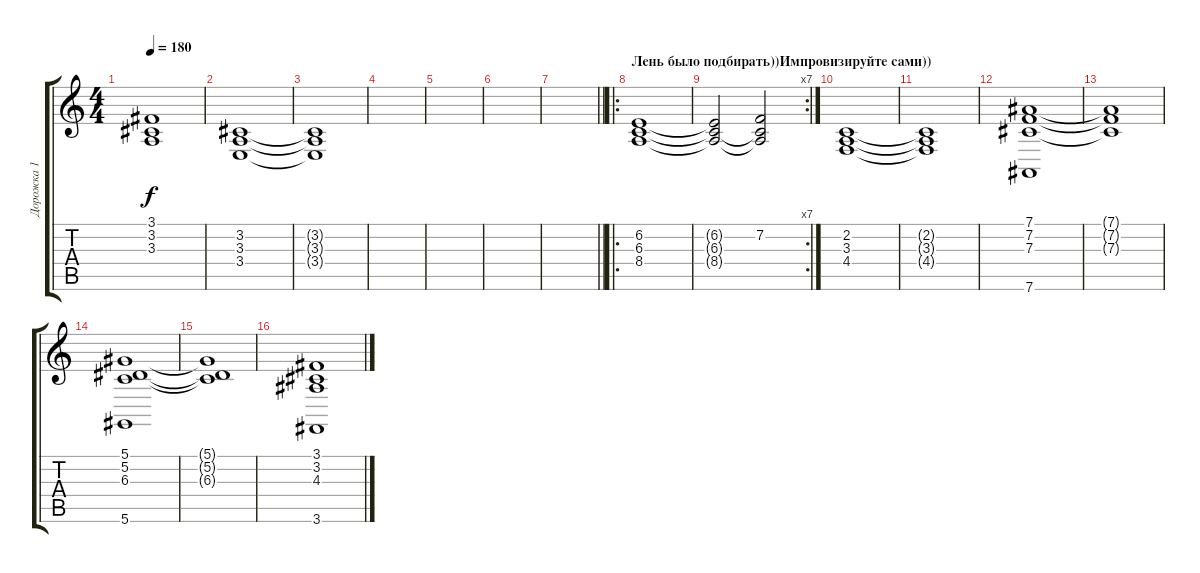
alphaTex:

\track ("Дорожка 1" "Дорожка 1") {instrument stringensemble1}
\staff {score tabs}
\tuning (Eb4 Bb3 Gb3 Db3 Ab2 Eb2) {hide}
\ts (4 4)
\tempo 180
\clef g2
\ks c
(3.1{t} 3.2{t} 3.3{t}).1{dy f} |
(3.2 3.3 3.4).1 |
(3.2{t} 3.3{t} 3.4{t}).1 |
|
|
|
\barLineRight lightlight
|
\ro
\section ("" "Лень было подбирать))Импровизируйте сами))")
(6.2 6.3 8.4).1 |
\rc 7
(6.2{t} 6.3{t} 8.4{t}).2 (7.2 6.3{t} 8.4{t}).2 |
(2.2 3.3 4.4).1 |
(2.2{t} 3.3{t} 4.4{t}).1 |
(7.1 7.2 7.3 7.6).1{volume 9 instrument stringensemble1} |
(7.1{t} 7.2{t} 7.3{t}).1 |
(5.1 5.2 6.3 5.6).1 |
(5.1{t} 5.2{t} 6.3{t}).1 |
(3.1 3.2 4.3 3.6).1
